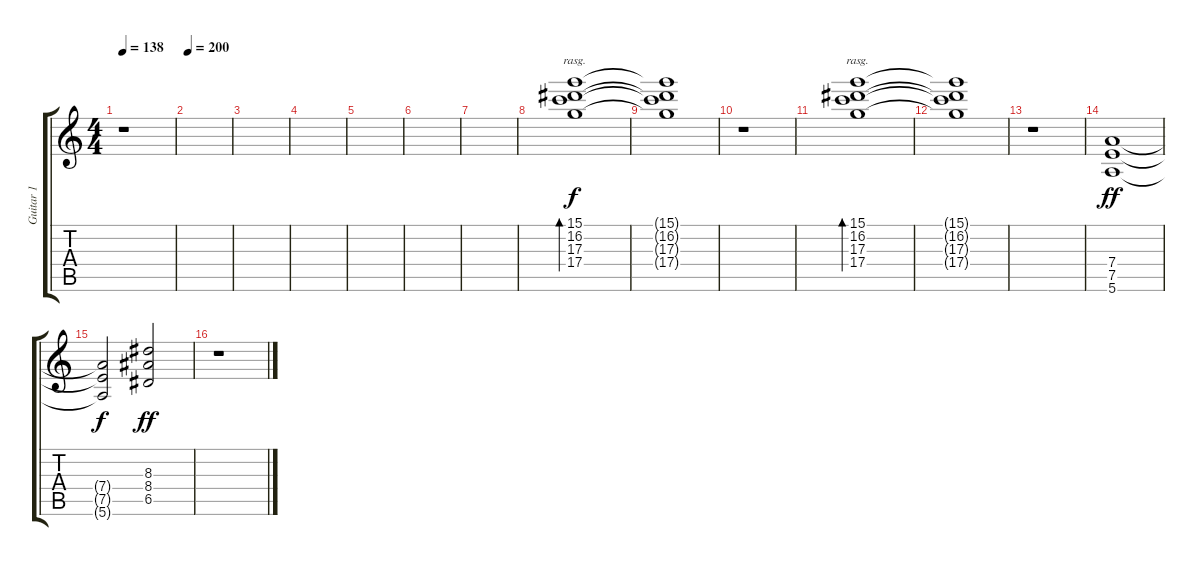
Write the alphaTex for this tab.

\track ("Guitar 1" "Guitar 1") {instrument distortionguitar}
\staff {score tabs}
\tuning (E4 B3 G3 D3 A2 E2) {hide}
\ts (4 4)
\tempo 138
\clef g2
\ks c
r.1{dy f instrument distortionguitar} |
\tempo 200
|
|
|
|
|
|
(15.1 16.2 17.3 17.4).1{bd 480 rasg ii volume 0 instrument overdrivenguitar} |
(15.1{t} 16.2{t} 17.3{t} 17.4{t}).1 |
r.1{volume 13} |
(15.1 16.2 17.3 17.4).1{bd 480 rasg ii volume 0 instrument overdrivenguitar} |
(15.1{t} 16.2{t} 17.3{t} 17.4{t}).1 |
r.1 |
(7.4 7.5 5.6).1{dy ff volume 13 instrument distortionguitar} |
(7.4{t} 7.5{t} 5.6{t}).2{dy f} (8.3 8.4 6.5).2{dy ff} |
r.1
